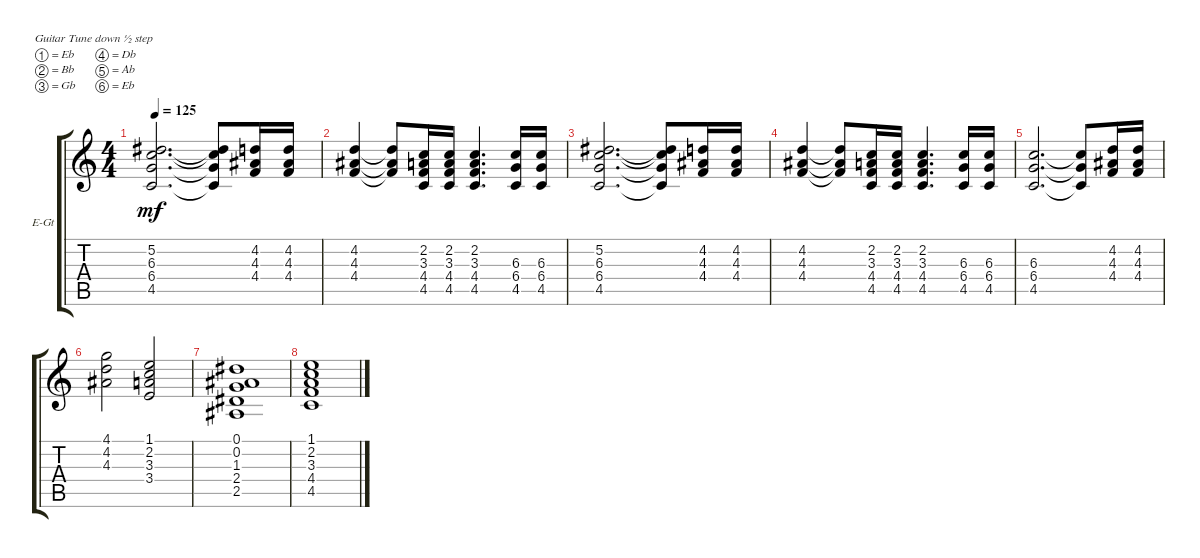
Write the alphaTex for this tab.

\defaultSystemsLayout 4
\bracketExtendMode groupsimilarinstruments
\firstSystemTrackNameOrientation horizontal
\otherSystemsTrackNameOrientation horizontal
\track ("Electric Guitar" "E-Gt") {instrument distortionguitar}
\staff {score tabs}
\tuning (Eb4 Bb3 Gb3 Db3 Ab2 Eb2)
\ts (4 4)
\tempo 125
\clef g2
\ks c
(4.5 6.4 6.3 5.2).2{d dy mf} (4.5{t} 6.4{t} 6.3{t} 5.2{t}).8 (4.4 4.3 4.2).16 (4.2 4.3 4.4).16 |
(4.2 4.3 4.4).4 (4.4{t} 4.3{t} 4.2{t}).8 (4.4 3.3 2.2 4.5).16 (2.2 3.3 4.4 4.5).16 (2.2 3.3 4.4 4.5).4{d} (4.5 6.4 6.3).16 (4.5 6.4 6.3).16 |
(4.5 6.4 6.3 5.2).2{d} (4.5{t} 6.4{t} 6.3{t} 5.2{t}).8 (4.4 4.3 4.2).16 (4.2 4.3 4.4).16 |
(4.2 4.3 4.4).4 (4.4{t} 4.3{t} 4.2{t}).8 (4.4 3.3 2.2 4.5).16 (2.2 3.3 4.4 4.5).16 (2.2 3.3 4.4 4.5).4{d} (4.5 6.4 6.3).16 (4.5 6.4 6.3).16 |
(4.5 6.4 6.3).2{d} (4.5{t} 6.4{t} 6.3{t}).8 (4.4 4.3 4.2).16 (4.2 4.3 4.4).16 |
(4.1 4.2 4.3).2 (1.1 2.2 3.3 3.4).2 |
(2.4 1.3 0.2 2.5 0.1).1 |
(2.2 3.3 4.4 4.5 1.1).1
